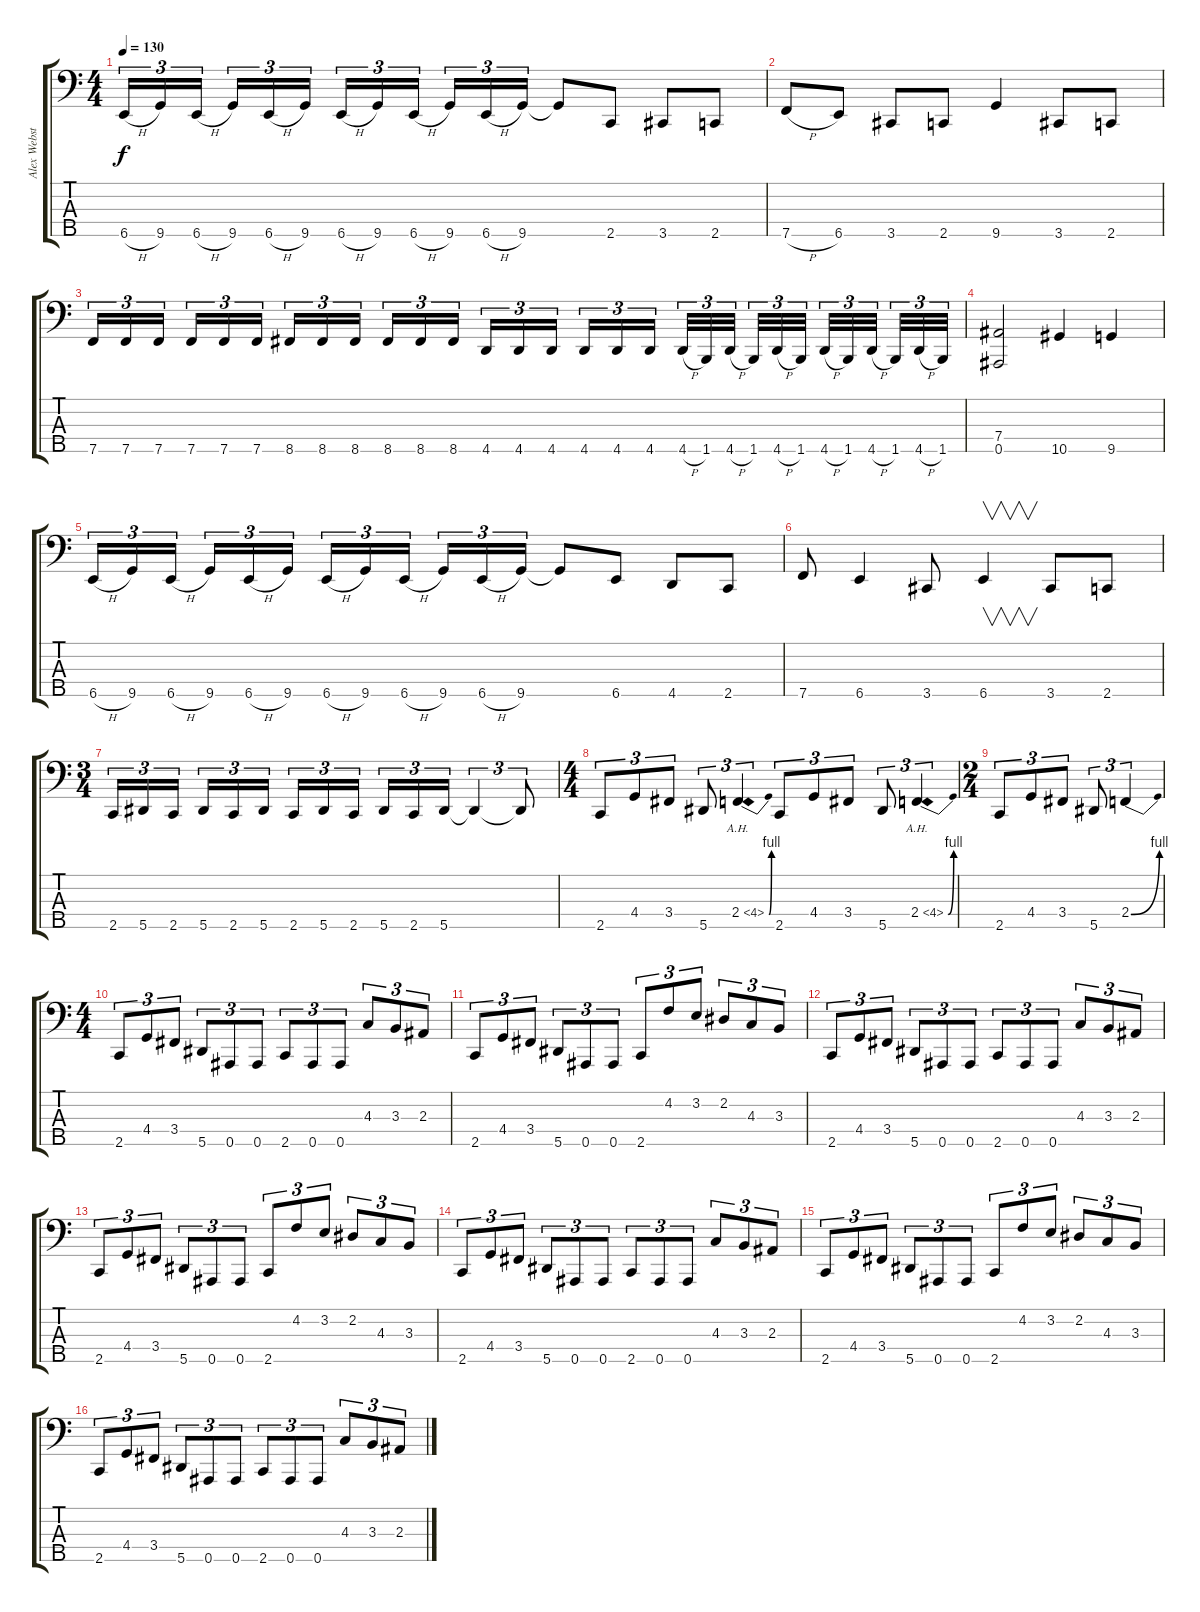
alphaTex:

\track ("Alex Webster" "Alex Webst") {instrument electricbassfinger}
\staff {score tabs}
\tuning (Gb2 Db2 Ab1 Eb1 Bb0) {hide}
\ts (4 4)
\tempo 130
\clef f4
\ks c
6.5{h}.16{tu (3 2) dy f} 9.5.16{tu (3 2)} 6.5{h}.16{tu (3 2)} 9.5.16{tu (3 2)} 6.5{h}.16{tu (3 2)} 9.5.16{tu (3 2)} 6.5{h}.16{tu (3 2)} 9.5.16{tu (3 2)} 6.5{h}.16{tu (3 2)} 9.5.16{tu (3 2)} 6.5{h}.16{tu (3 2)} 9.5.16{tu (3 2)} 9.5{t}.8 2.5.8 3.5.8 2.5.8 |
7.5{h}.8 6.5.8 3.5.8 2.5.8 9.5.4 3.5.8 2.5.8 |
\section ("" "")
7.5.16{tu (3 2)} 7.5.16{tu (3 2)} 7.5.16{tu (3 2)} 7.5.16{tu (3 2)} 7.5.16{tu (3 2)} 7.5.16{tu (3 2)} 8.5.16{tu (3 2)} 8.5.16{tu (3 2)} 8.5.16{tu (3 2)} 8.5.16{tu (3 2)} 8.5.16{tu (3 2)} 8.5.16{tu (3 2)} 4.5.16{tu (3 2)} 4.5.16{tu (3 2)} 4.5.16{tu (3 2)} 4.5.16{tu (3 2)} 4.5.16{tu (3 2)} 4.5.16{tu (3 2)} 4.5{h}.32{tu (3 2)} 1.5.32{tu (3 2)} 4.5{h}.32{tu (3 2)} 1.5.32{tu (3 2)} 4.5{h}.32{tu (3 2)} 1.5.32{tu (3 2)} 4.5{h}.32{tu (3 2)} 1.5.32{tu (3 2)} 4.5{h}.32{tu (3 2)} 1.5.32{tu (3 2)} 4.5{h}.32{tu (3 2)} 1.5.32{tu (3 2)} |
(7.4 0.5).2 10.5.4 9.5.4 |
6.5{h}.16{tu (3 2)} 9.5.16{tu (3 2)} 6.5{h}.16{tu (3 2)} 9.5.16{tu (3 2)} 6.5{h}.16{tu (3 2)} 9.5.16{tu (3 2)} 6.5{h}.16{tu (3 2)} 9.5.16{tu (3 2)} 6.5{h}.16{tu (3 2)} 9.5.16{tu (3 2)} 6.5{h}.16{tu (3 2)} 9.5.16{tu (3 2)} 9.5{t}.8 6.5.8 4.5.8 2.5.8 |
7.5.8 6.5.4 3.5.8 6.5.4{v} 3.5.8 2.5.8 |
\ts (3 4)
2.5.16{tu (3 2)} 5.5.16{tu (3 2)} 2.5.16{tu (3 2)} 5.5.16{tu (3 2)} 2.5.16{tu (3 2)} 5.5.16{tu (3 2)} 2.5.16{tu (3 2)} 5.5.16{tu (3 2)} 2.5.16{tu (3 2)} 5.5.16{tu (3 2)} 2.5.16{tu (3 2)} 5.5.16{tu (3 2)} 5.5{t}.4{tu (3 2)} 5.5{t}.8{tu (3 2)} |
\ts (4 4)
2.5.8{tu (3 2)} 4.4.8{tu (3 2)} 3.4.8{tu (3 2)} 5.5.8{tu (3 2)} 2.4{be (bend 0 0 60 4) ah 2}.4{tu (3 2)} 2.5.8{tu (3 2)} 4.4.8{tu (3 2)} 3.4.8{tu (3 2)} 5.5.8{tu (3 2)} 2.4{be (bend 0 0 60 4) ah 2}.4{tu (3 2)} |
\ts (2 4)
2.5.8{tu (3 2)} 4.4.8{tu (3 2)} 3.4.8{tu (3 2)} 5.5.8{tu (3 2)} 2.4{be (bend 0 0 60 4)}.4{tu (3 2)} |
\ts (4 4)
2.5.8{tu (3 2)} 4.4.8{tu (3 2)} 3.4.8{tu (3 2)} 5.5.8{tu (3 2)} 0.5.8{tu (3 2)} 0.5.8{tu (3 2)} 2.5.8{tu (3 2)} 0.5.8{tu (3 2)} 0.5.8{tu (3 2)} 4.3.8{tu (3 2)} 3.3.8{tu (3 2)} 2.3.8{tu (3 2)} |
2.5.8{tu (3 2)} 4.4.8{tu (3 2)} 3.4.8{tu (3 2)} 5.5.8{tu (3 2)} 0.5.8{tu (3 2)} 0.5.8{tu (3 2)} 2.5.8{tu (3 2)} 4.2.8{tu (3 2)} 3.2.8{tu (3 2)} 2.2.8{tu (3 2)} 4.3.8{tu (3 2)} 3.3.8{tu (3 2)} |
2.5.8{tu (3 2)} 4.4.8{tu (3 2)} 3.4.8{tu (3 2)} 5.5.8{tu (3 2)} 0.5.8{tu (3 2)} 0.5.8{tu (3 2)} 2.5.8{tu (3 2)} 0.5.8{tu (3 2)} 0.5.8{tu (3 2)} 4.3.8{tu (3 2)} 3.3.8{tu (3 2)} 2.3.8{tu (3 2)} |
2.5.8{tu (3 2)} 4.4.8{tu (3 2)} 3.4.8{tu (3 2)} 5.5.8{tu (3 2)} 0.5.8{tu (3 2)} 0.5.8{tu (3 2)} 2.5.8{tu (3 2)} 4.2.8{tu (3 2)} 3.2.8{tu (3 2)} 2.2.8{tu (3 2)} 4.3.8{tu (3 2)} 3.3.8{tu (3 2)} |
2.5.8{tu (3 2)} 4.4.8{tu (3 2)} 3.4.8{tu (3 2)} 5.5.8{tu (3 2)} 0.5.8{tu (3 2)} 0.5.8{tu (3 2)} 2.5.8{tu (3 2)} 0.5.8{tu (3 2)} 0.5.8{tu (3 2)} 4.3.8{tu (3 2)} 3.3.8{tu (3 2)} 2.3.8{tu (3 2)} |
2.5.8{tu (3 2)} 4.4.8{tu (3 2)} 3.4.8{tu (3 2)} 5.5.8{tu (3 2)} 0.5.8{tu (3 2)} 0.5.8{tu (3 2)} 2.5.8{tu (3 2)} 4.2.8{tu (3 2)} 3.2.8{tu (3 2)} 2.2.8{tu (3 2)} 4.3.8{tu (3 2)} 3.3.8{tu (3 2)} |
2.5.8{tu (3 2)} 4.4.8{tu (3 2)} 3.4.8{tu (3 2)} 5.5.8{tu (3 2)} 0.5.8{tu (3 2)} 0.5.8{tu (3 2)} 2.5.8{tu (3 2)} 0.5.8{tu (3 2)} 0.5.8{tu (3 2)} 4.3.8{tu (3 2)} 3.3.8{tu (3 2)} 2.3.8{tu (3 2)}
